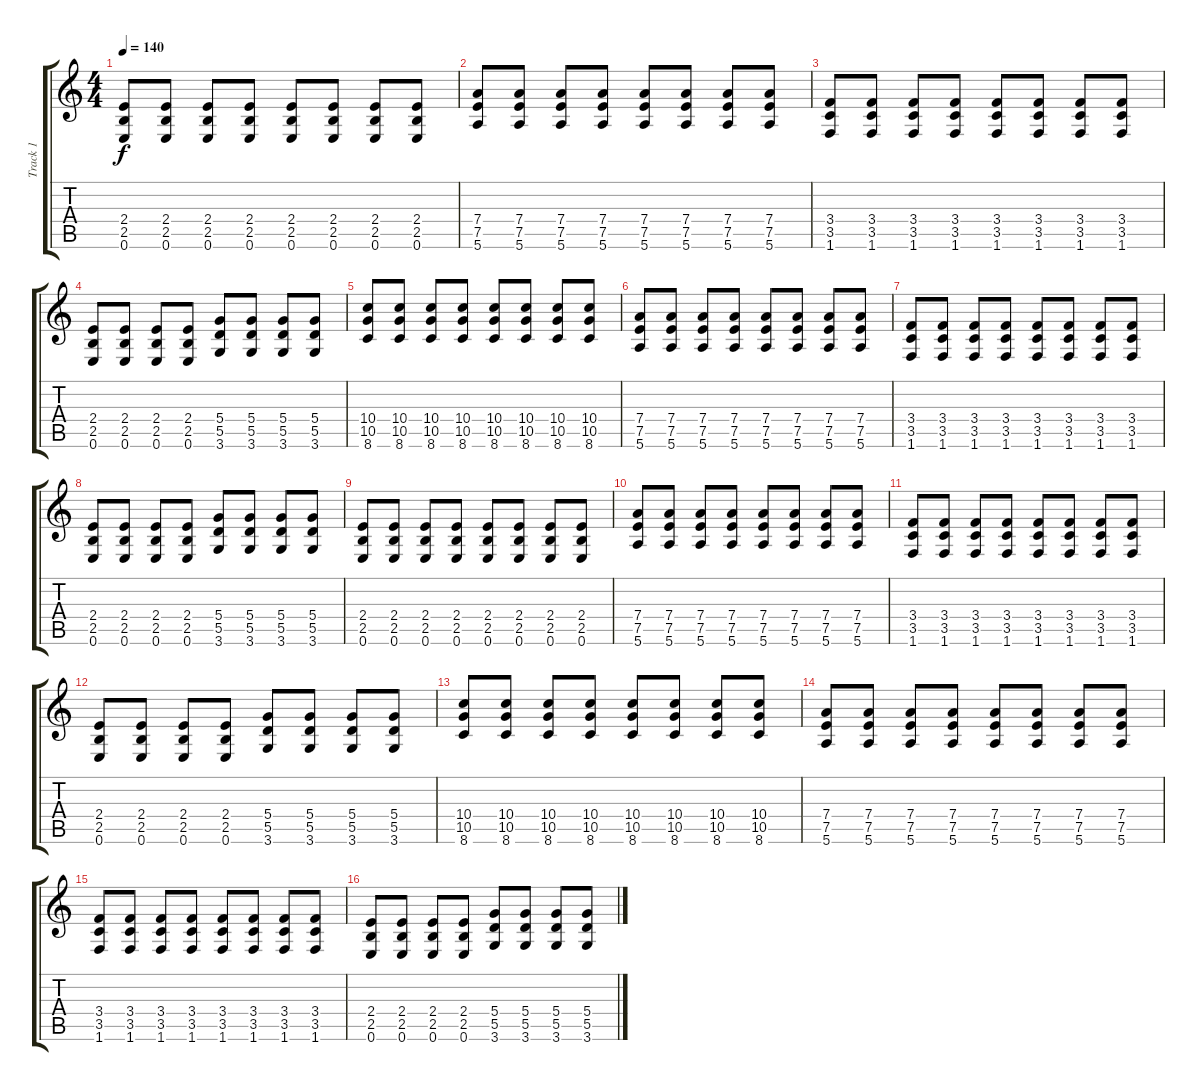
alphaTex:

\track ("Track 1" "Track 1") {instrument overdrivenguitar}
\staff {score tabs}
\tuning (E4 B3 G3 D3 A2 E2) {hide}
\ts (4 4)
\tempo 140
\clef g2
\ks c
(2.4 2.5 0.6).8{dy f} (2.4 2.5 0.6).8 (2.4 2.5 0.6).8 (2.4 2.5 0.6).8 (2.4 2.5 0.6).8 (2.4 2.5 0.6).8 (2.4 2.5 0.6).8 (2.4 2.5 0.6).8 |
(7.4 7.5 5.6).8 (7.4 7.5 5.6).8 (7.4 7.5 5.6).8 (7.4 7.5 5.6).8 (7.4 7.5 5.6).8 (7.4 7.5 5.6).8 (7.4 7.5 5.6).8 (7.4 7.5 5.6).8 |
(3.4 3.5 1.6).8 (3.4 3.5 1.6).8 (3.4 3.5 1.6).8 (3.4 3.5 1.6).8 (3.4 3.5 1.6).8 (3.4 3.5 1.6).8 (3.4 3.5 1.6).8 (3.4 3.5 1.6).8 |
(2.4 2.5 0.6).8 (2.4 2.5 0.6).8 (2.4 2.5 0.6).8 (2.4 2.5 0.6).8 (5.4 5.5 3.6).8 (5.4 5.5 3.6).8 (5.4 5.5 3.6).8 (5.4 5.5 3.6).8 |
(10.4 10.5 8.6).8 (10.4 10.5 8.6).8 (10.4 10.5 8.6).8 (10.4 10.5 8.6).8 (10.4 10.5 8.6).8 (10.4 10.5 8.6).8 (10.4 10.5 8.6).8 (10.4 10.5 8.6).8 |
(7.4 7.5 5.6).8 (7.4 7.5 5.6).8 (7.4 7.5 5.6).8 (7.4 7.5 5.6).8 (7.4 7.5 5.6).8 (7.4 7.5 5.6).8 (7.4 7.5 5.6).8 (7.4 7.5 5.6).8 |
(3.4 3.5 1.6).8 (3.4 3.5 1.6).8 (3.4 3.5 1.6).8 (3.4 3.5 1.6).8 (3.4 3.5 1.6).8 (3.4 3.5 1.6).8 (3.4 3.5 1.6).8 (3.4 3.5 1.6).8 |
(2.4 2.5 0.6).8 (2.4 2.5 0.6).8 (2.4 2.5 0.6).8 (2.4 2.5 0.6).8 (5.4 5.5 3.6).8 (5.4 5.5 3.6).8 (5.4 5.5 3.6).8 (5.4 5.5 3.6).8 |
(2.4 2.5 0.6).8 (2.4 2.5 0.6).8 (2.4 2.5 0.6).8 (2.4 2.5 0.6).8 (2.4 2.5 0.6).8 (2.4 2.5 0.6).8 (2.4 2.5 0.6).8 (2.4 2.5 0.6).8 |
(7.4 7.5 5.6).8 (7.4 7.5 5.6).8 (7.4 7.5 5.6).8 (7.4 7.5 5.6).8 (7.4 7.5 5.6).8 (7.4 7.5 5.6).8 (7.4 7.5 5.6).8 (7.4 7.5 5.6).8 |
(3.4 3.5 1.6).8 (3.4 3.5 1.6).8 (3.4 3.5 1.6).8 (3.4 3.5 1.6).8 (3.4 3.5 1.6).8 (3.4 3.5 1.6).8 (3.4 3.5 1.6).8 (3.4 3.5 1.6).8 |
(2.4 2.5 0.6).8 (2.4 2.5 0.6).8 (2.4 2.5 0.6).8 (2.4 2.5 0.6).8 (5.4 5.5 3.6).8 (5.4 5.5 3.6).8 (5.4 5.5 3.6).8 (5.4 5.5 3.6).8 |
(10.4 10.5 8.6).8 (10.4 10.5 8.6).8 (10.4 10.5 8.6).8 (10.4 10.5 8.6).8 (10.4 10.5 8.6).8 (10.4 10.5 8.6).8 (10.4 10.5 8.6).8 (10.4 10.5 8.6).8 |
(7.4 7.5 5.6).8 (7.4 7.5 5.6).8 (7.4 7.5 5.6).8 (7.4 7.5 5.6).8 (7.4 7.5 5.6).8 (7.4 7.5 5.6).8 (7.4 7.5 5.6).8 (7.4 7.5 5.6).8 |
(3.4 3.5 1.6).8 (3.4 3.5 1.6).8 (3.4 3.5 1.6).8 (3.4 3.5 1.6).8 (3.4 3.5 1.6).8 (3.4 3.5 1.6).8 (3.4 3.5 1.6).8 (3.4 3.5 1.6).8 |
(2.4 2.5 0.6).8 (2.4 2.5 0.6).8 (2.4 2.5 0.6).8 (2.4 2.5 0.6).8 (5.4 5.5 3.6).8 (5.4 5.5 3.6).8 (5.4 5.5 3.6).8 (5.4 5.5 3.6).8
